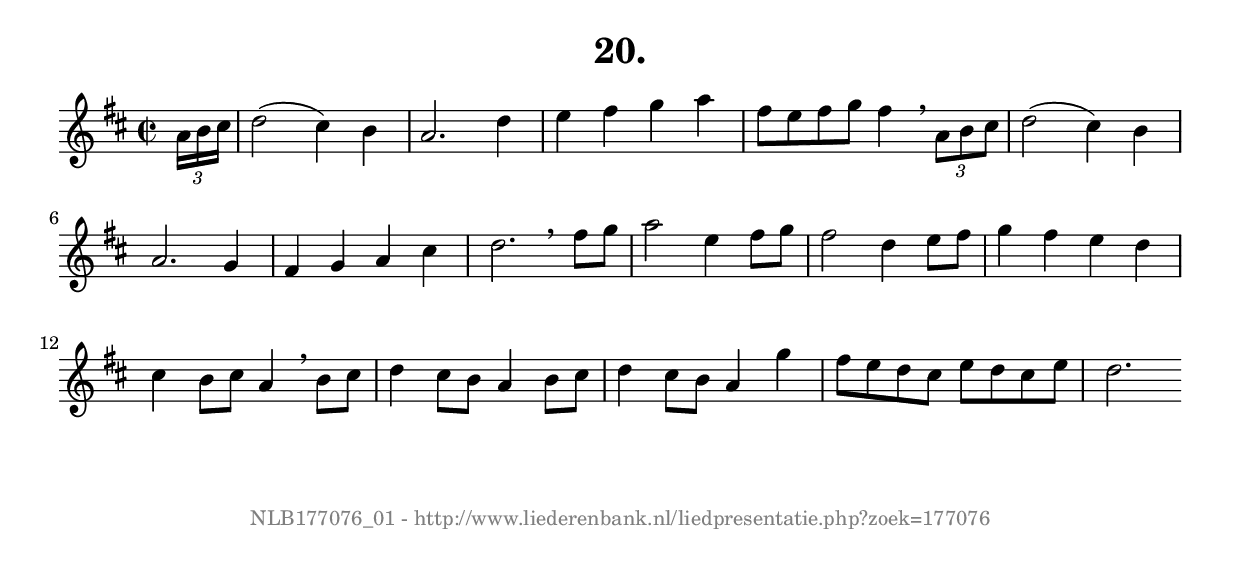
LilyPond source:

%
% produced by wce2krn 1.64 (7 June 2014)
%
\version"2.16"
#(append! paper-alist '(("long" . (cons (* 210 mm) (* 2000 mm)))))
#(set-default-paper-size "long")
sb = {\breathe}
mBreak = {\breathe }
bBreak = {\breathe }
x = {\once\override NoteHead #'style = #'cross }
gl=\glissando
itime={\override Staff.TimeSignature #'stencil = ##f }
ficta = {\once\set suggestAccidentals = ##t}
fine = {\once\override Score.RehearsalMark #'self-alignment-X = #1 \mark \markup {\italic{Fine}}}
dc = {\once\override Score.RehearsalMark #'self-alignment-X = #1 \mark \markup {\italic{D.C.}}}
dcf = {\once\override Score.RehearsalMark #'self-alignment-X = #1 \mark \markup {\italic{D.C. al Fine}}}
dcc = {\once\override Score.RehearsalMark #'self-alignment-X = #1 \mark \markup {\italic{D.C. al Coda}}}
ds = {\once\override Score.RehearsalMark #'self-alignment-X = #1 \mark \markup {\italic{D.S.}}}
dsf = {\once\override Score.RehearsalMark #'self-alignment-X = #1 \mark \markup {\italic{D.S. al Fine}}}
dsc = {\once\override Score.RehearsalMark #'self-alignment-X = #1 \mark \markup {\italic{D.S. al Coda}}}
pv = {\set Score.repeatCommands = #'((volta "1"))}
sv = {\set Score.repeatCommands = #'((volta "2"))}
tv = {\set Score.repeatCommands = #'((volta "3"))}
qv = {\set Score.repeatCommands = #'((volta "4"))}
xv = {\set Score.repeatCommands = #'((volta #f))}
\header{ tagline = ""
title = "20."
}
\score {{
\key d \major
\relative g'
{
\set melismaBusyProperties = #'()
\partial 32*4
\time 2/2
\tempo 4=120
\override Score.MetronomeMark #'transparent = ##t
\override Score.RehearsalMark #'break-visibility = #(vector #t #t #f)
\times 2/3 { a16 b cis } d2( cis4) b a2. d4 e fis g a fis8 e fis g fis4 \sb \times 2/3 { a,8 b cis } d2( cis4) b a2. g4 fis g a cis d2. \bar ":|:" \bBreak
fis8 g a2 e4 fis8 g fis2 d4 e8 fis g4 fis e d cis b8 cis a4 \sb b8 cis d4 cis8 b a4 b8 cis d4 cis8 b a4 g' fis8 e d cis e d cis e d2. \bar ":|"
 }}
 \midi { }
 \layout {
            indent = 0.0\cm
}
}
\markup { \vspace #0 } \markup { \with-color #grey \fill-line { \center-column { \smaller "NLB177076_01 - http://www.liederenbank.nl/liedpresentatie.php?zoek=177076" } } }
